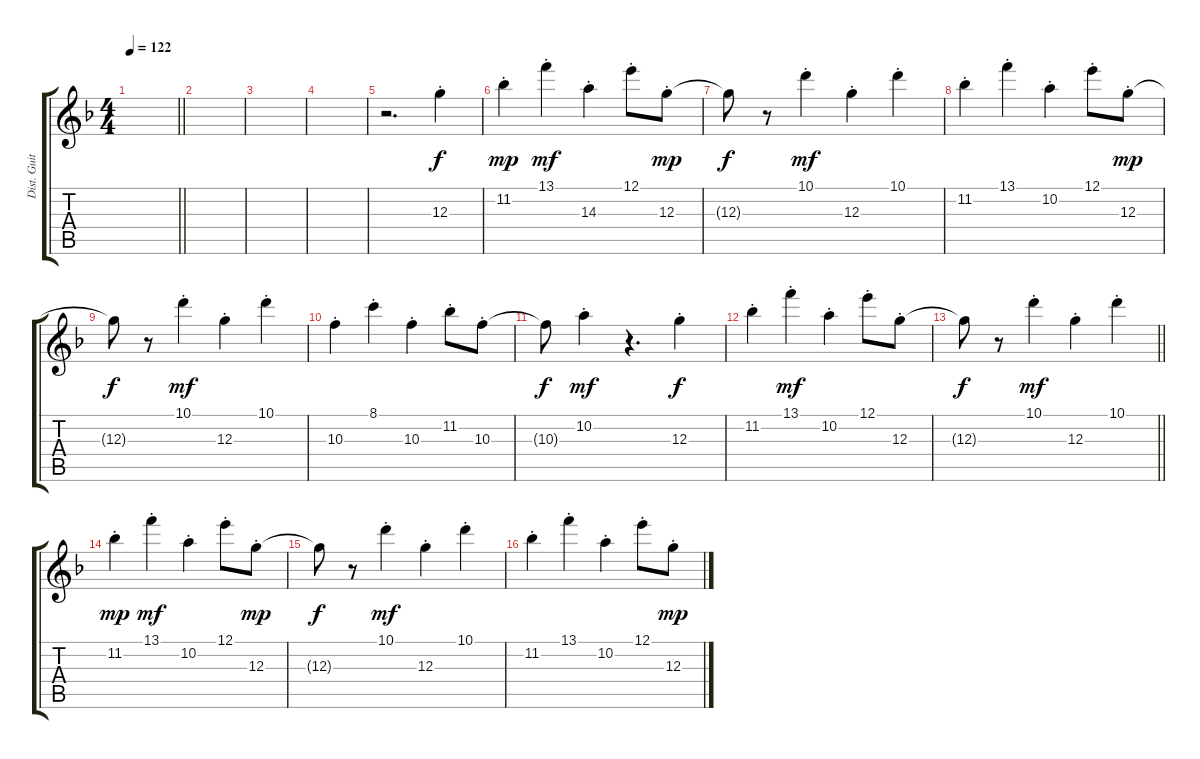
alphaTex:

\track ("Dist. Guitar" "Dist. Guit") {instrument distortionguitar}
\staff {score tabs}
\tuning (E4 B3 G3 D3 A2 E2) {hide}
\ts (4 4)
\tempo 122
\clef g2
\barLineRight lightlight
\ks f
|
|
|
|
r.2{d} 12.3{st}.4 |
11.2{st}.4{dy mp} 13.1{st}.4{dy mf} 14.3{st}.4 12.1{st}.8 12.3{st}.8{dy mp} |
12.3{t}.8{dy f} r.8 10.1{st}.4{dy mf} 12.3{st}.4 10.1{st}.4 |
11.2{st}.4 13.1{st}.4 10.2{st}.4 12.1{st}.8 12.3{st}.8{dy mp} |
12.3{t}.8{dy f} r.8 10.1{st}.4{dy mf} 12.3{st}.4 10.1{st}.4 |
10.3{st}.4 8.1{st}.4 10.3{st}.4 11.2{st}.8 10.3{st}.8 |
10.3{t}.8{dy f} 10.2{st}.4{dy mf} r.4{d} 12.3{st}.4{dy f} |
11.2{st}.4 13.1{st}.4{dy mf} 10.2{st}.4 12.1{st}.8 12.3{st}.8 |
\barLineRight lightlight
12.3{t}.8{dy f} r.8 10.1{st}.4{dy mf} 12.3{st}.4 10.1{st}.4 |
11.2{st}.4{dy mp} 13.1{st}.4{dy mf} 10.2{st}.4 12.1{st}.8 12.3{st}.8{dy mp} |
12.3{t}.8{dy f} r.8 10.1{st}.4{dy mf} 12.3{st}.4 10.1{st}.4 |
11.2{st}.4 13.1{st}.4 10.2{st}.4 12.1{st}.8 12.3{st}.8{dy mp}
